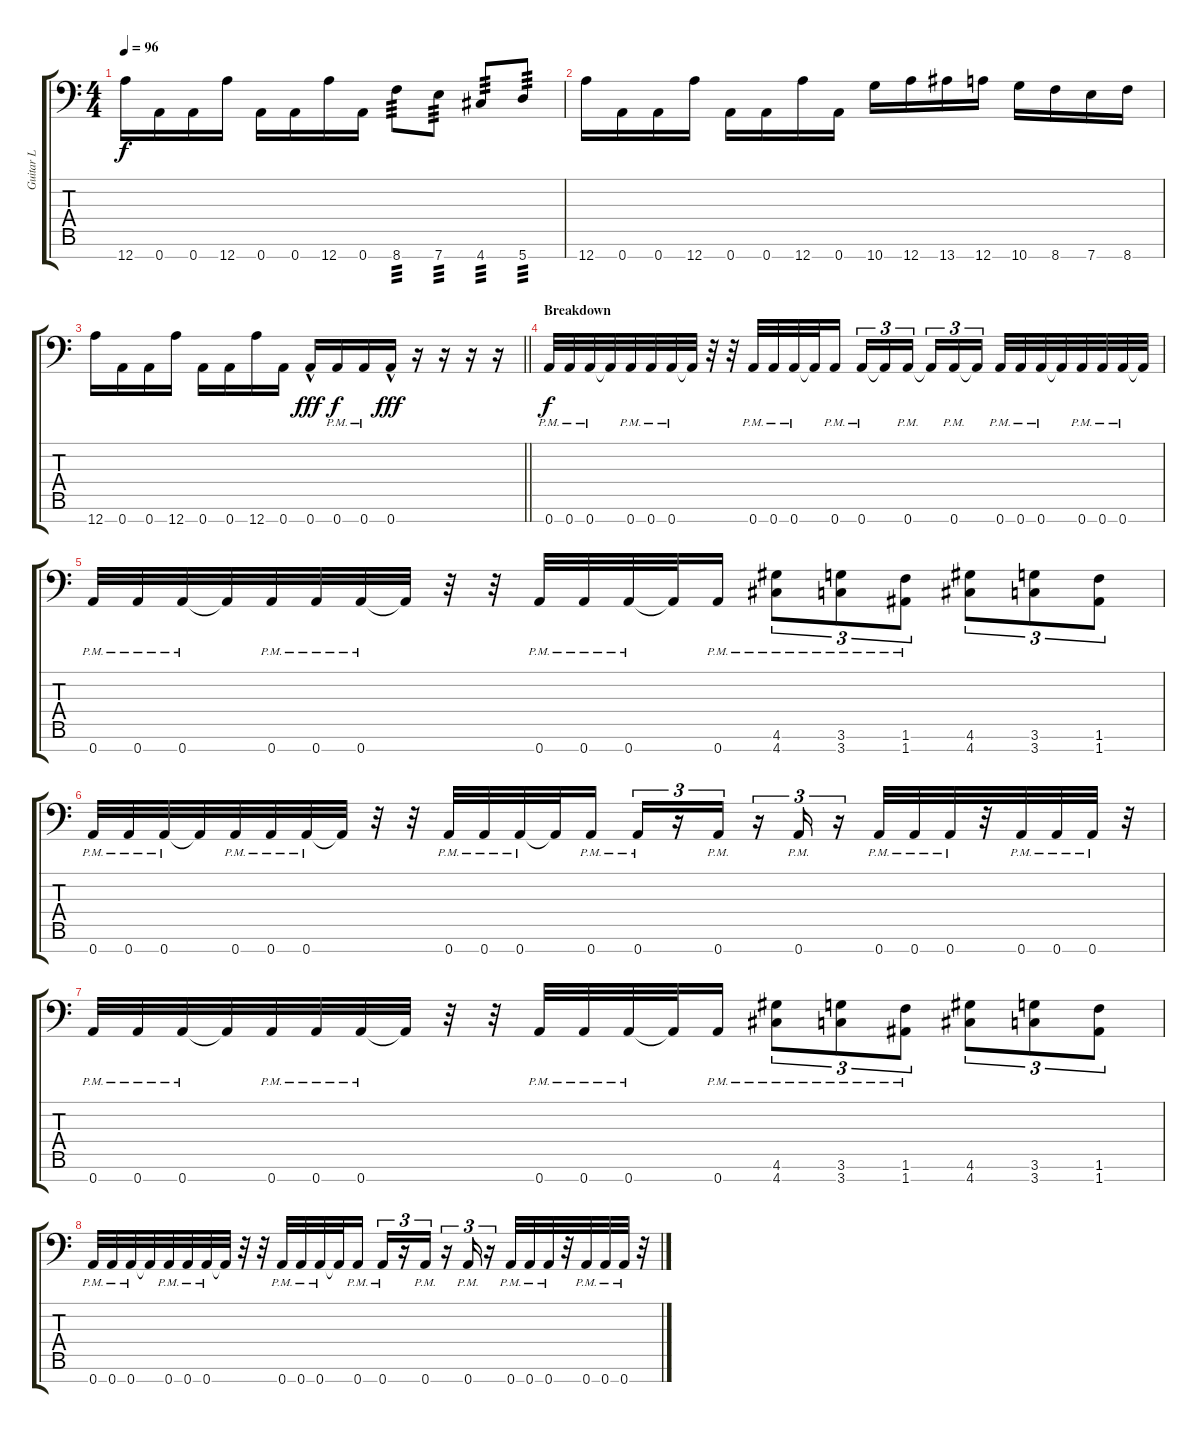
\track ("Guitar L" "Guitar L") {instrument distortionguitar}
\staff {score tabs}
\tuning (E4 B3 G3 D3 A2 E2 A1) {hide}
\ts (4 4)
\tempo 96
\clef f4
\ks c
12.7.16{dy f} 0.7.16 0.7.16 12.7.16 0.7.16 0.7.16 12.7.16 0.7.16 8.7.8{tp 3} 7.7.8{tp 3} 4.7.8{tp 3} 5.7.8{tp 3} |
12.7.16 0.7.16 0.7.16 12.7.16 0.7.16 0.7.16 12.7.16 0.7.16 10.7.16 12.7.16 13.7.16 12.7.16 10.7.16 8.7.16 7.7.16 8.7.16 |
\barLineRight lightlight
12.7.16 0.7.16 0.7.16 12.7.16 0.7.16 0.7.16 12.7.16 0.7.16 0.7{hac}.16{dy fff} 0.7{pm}.16{dy f} 0.7{pm}.16 0.7{hac}.16{dy fff} r.16 r.16 r.16 r.16 |
\section ("" "Breakdown")
0.7{pm}.32{dy f} 0.7{pm}.32 0.7{pm}.32 0.7{t}.32 0.7{pm}.32 0.7{pm}.32 0.7{pm}.32 0.7{t}.32 r.32 r.32 0.7{pm}.32 0.7{pm}.32 0.7{pm}.32 0.7{t}.32 0.7{pm}.16 0.7{pm}.16{tu (3 2)} 0.7{t}.16{tu (3 2)} 0.7{pm}.16{tu (3 2) beam splitsecondary} 0.7{t}.16{tu (3 2)} 0.7{pm}.16{tu (3 2)} 0.7{t}.16{tu (3 2)} 0.7{pm}.32 0.7{pm}.32 0.7{pm}.32 0.7{t}.32 0.7{pm}.32 0.7{pm}.32 0.7{pm}.32 0.7{t}.32 |
0.7{pm}.32 0.7{pm}.32 0.7{pm}.32 0.7{t}.32 0.7{pm}.32 0.7{pm}.32 0.7{pm}.32 0.7{t}.32 r.32 r.32 0.7{pm}.32 0.7{pm}.32 0.7{pm}.32 0.7{t}.32 0.7{pm}.16 (4.6{pm} 4.7{pm}).8{tu (3 2)} (3.6{pm} 3.7{pm}).8{tu (3 2)} (1.6{pm} 1.7{pm}).8{tu (3 2)} (4.6 4.7).8{tu (3 2)} (3.6 3.7).8{tu (3 2)} (1.6 1.7).8{tu (3 2)} |
0.7{pm}.32 0.7{pm}.32 0.7{pm}.32 0.7{t}.32 0.7{pm}.32 0.7{pm}.32 0.7{pm}.32 0.7{t}.32 r.32 r.32 0.7{pm}.32 0.7{pm}.32 0.7{pm}.32 0.7{t}.32 0.7{pm}.16 0.7{pm}.16{tu (3 2)} r.16{tu (3 2)} 0.7{pm}.16{tu (3 2)} r.16{tu (3 2)} 0.7{pm}.16{tu (3 2)} r.16{tu (3 2)} 0.7{pm}.32 0.7{pm}.32 0.7{pm}.32 r.32 0.7{pm}.32 0.7{pm}.32 0.7{pm}.32 r.32 |
0.7{pm}.32 0.7{pm}.32 0.7{pm}.32 0.7{t}.32 0.7{pm}.32 0.7{pm}.32 0.7{pm}.32 0.7{t}.32 r.32 r.32 0.7{pm}.32 0.7{pm}.32 0.7{pm}.32 0.7{t}.32 0.7{pm}.16 (4.6{pm} 4.7{pm}).8{tu (3 2)} (3.6{pm} 3.7{pm}).8{tu (3 2)} (1.6{pm} 1.7{pm}).8{tu (3 2)} (4.6 4.7).8{tu (3 2)} (3.6 3.7).8{tu (3 2)} (1.6 1.7).8{tu (3 2)} |
0.7{pm}.32 0.7{pm}.32 0.7{pm}.32 0.7{t}.32 0.7{pm}.32 0.7{pm}.32 0.7{pm}.32 0.7{t}.32 r.32 r.32 0.7{pm}.32 0.7{pm}.32 0.7{pm}.32 0.7{t}.32 0.7{pm}.16 0.7{pm}.16{tu (3 2)} r.16{tu (3 2)} 0.7{pm}.16{tu (3 2)} r.16{tu (3 2)} 0.7{pm}.16{tu (3 2)} r.16{tu (3 2)} 0.7{pm}.32 0.7{pm}.32 0.7{pm}.32 r.32 0.7{pm}.32 0.7{pm}.32 0.7{pm}.32 r.32
